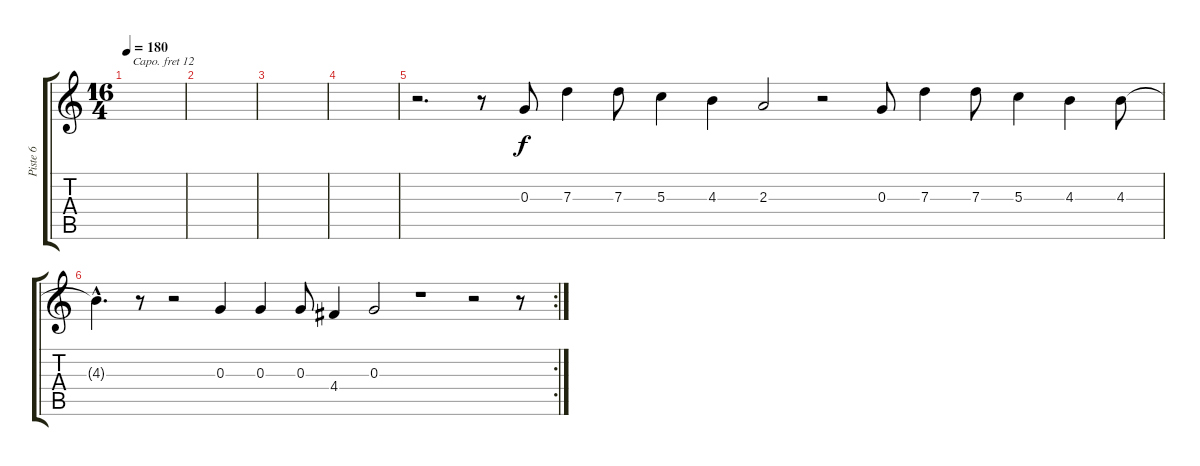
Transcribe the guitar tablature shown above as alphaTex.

\track ("Piste 6" "Piste 6") {instrument drawbarorgan}
\staff {score tabs}
\capo 12
\tuning (E4 B3 G3 D3 A2 E2) {hide}
\ts (16 4)
\tempo 180
\clef g2
\ks c
|
|
|
|
r.2{d} r.8 0.3.8 7.3.4 7.3.8 5.3.4 4.3.4 2.3.2 r.2 0.3.8 7.3.4 7.3.8 5.3.4 4.3.4 4.3.8 |
\rc 2
4.3{hac t}.4{d} r.8 r.2 0.3.4 0.3.4 0.3.8 4.4.4 0.3.2 r.1 r.2 r.8
